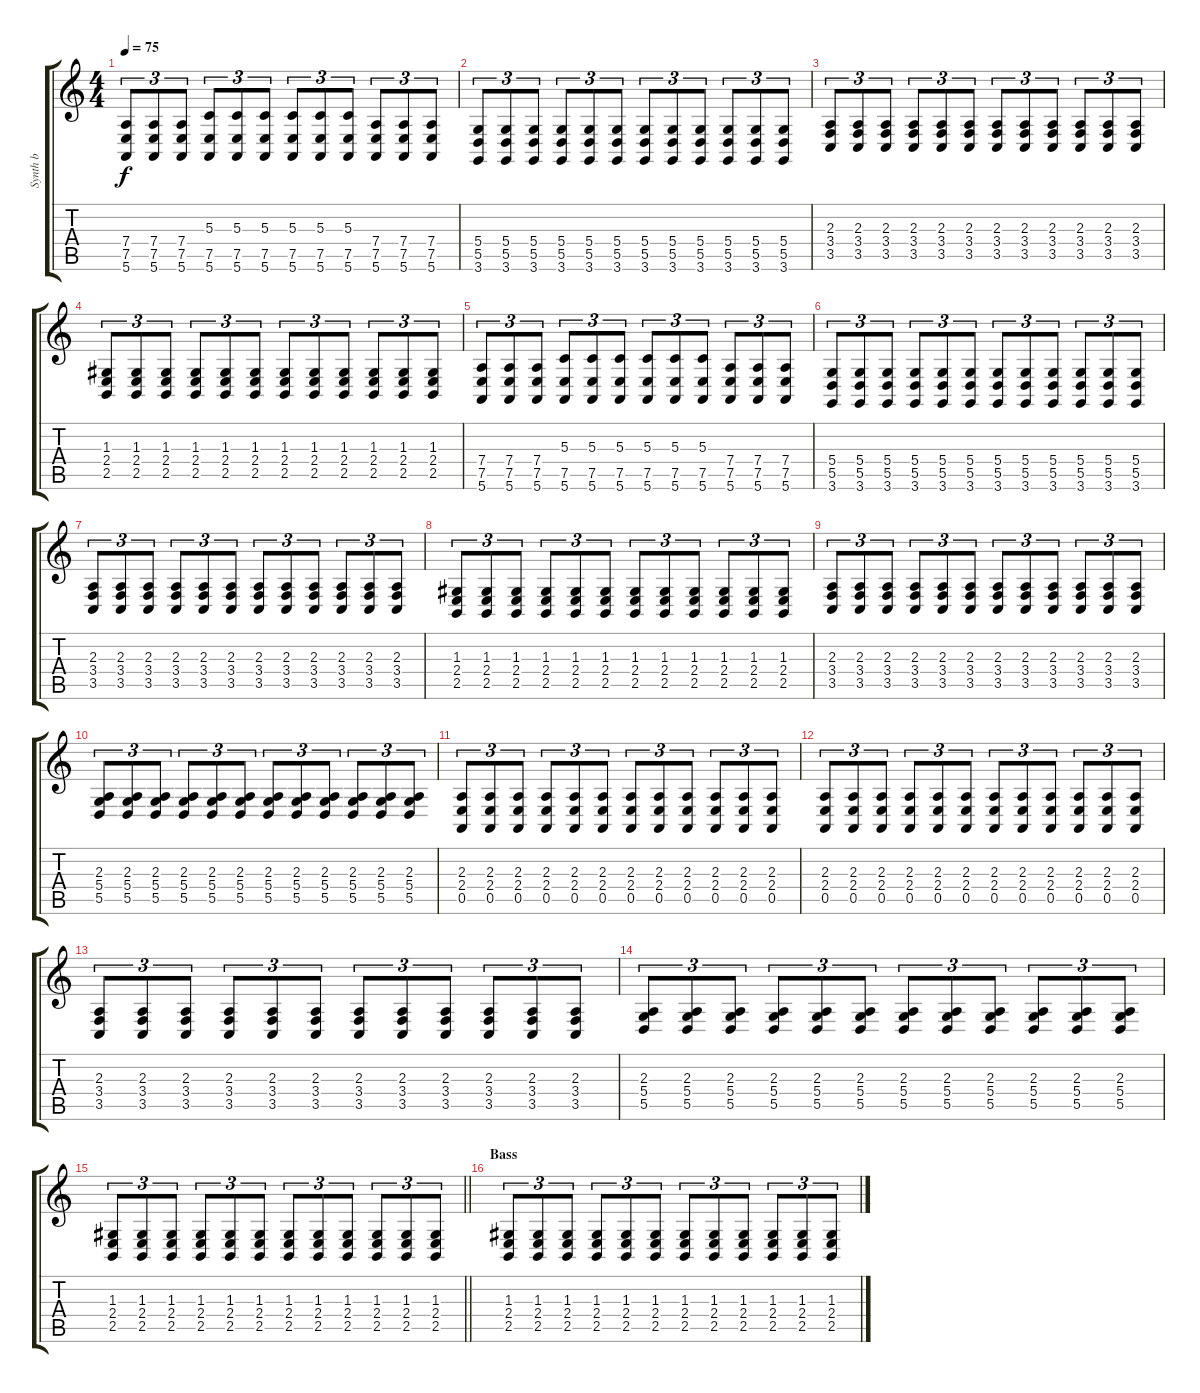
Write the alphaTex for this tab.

\track ("Synth b" "Synth b") {instrument synthvoice}
\staff {score tabs}
\tuning (E4 B3 G3 D3 A2 E2) {hide}
\ts (4 4)
\tempo 75
\clef g2
\ks c
(7.4 7.5 5.6).8{tu (3 2) dy f volume 10} (7.4 7.5 5.6).8{tu (3 2)} (7.4 7.5 5.6).8{tu (3 2)} (5.3 7.5 5.6).8{tu (3 2)} (5.3 7.5 5.6).8{tu (3 2)} (5.3 7.5 5.6).8{tu (3 2)} (5.3 7.5 5.6).8{tu (3 2)} (5.3 7.5 5.6).8{tu (3 2)} (5.3 7.5 5.6).8{tu (3 2)} (7.4 7.5 5.6).8{tu (3 2)} (7.4 7.5 5.6).8{tu (3 2)} (7.4 7.5 5.6).8{tu (3 2)} |
(5.4 5.5 3.6).8{tu (3 2)} (5.4 5.5 3.6).8{tu (3 2)} (5.4 5.5 3.6).8{tu (3 2)} (5.4 5.5 3.6).8{tu (3 2)} (5.4 5.5 3.6).8{tu (3 2)} (5.4 5.5 3.6).8{tu (3 2)} (5.4 5.5 3.6).8{tu (3 2)} (5.4 5.5 3.6).8{tu (3 2)} (5.4 5.5 3.6).8{tu (3 2)} (5.4 5.5 3.6).8{tu (3 2)} (5.4 5.5 3.6).8{tu (3 2)} (5.4 5.5 3.6).8{tu (3 2)} |
(2.3 3.4 3.5).8{tu (3 2)} (2.3 3.4 3.5).8{tu (3 2)} (2.3 3.4 3.5).8{tu (3 2)} (2.3 3.4 3.5).8{tu (3 2)} (2.3 3.4 3.5).8{tu (3 2)} (2.3 3.4 3.5).8{tu (3 2)} (2.3 3.4 3.5).8{tu (3 2)} (2.3 3.4 3.5).8{tu (3 2)} (2.3 3.4 3.5).8{tu (3 2)} (2.3 3.4 3.5).8{tu (3 2)} (2.3 3.4 3.5).8{tu (3 2)} (2.3 3.4 3.5).8{tu (3 2)} |
(1.3 2.4 2.5).8{tu (3 2)} (1.3 2.4 2.5).8{tu (3 2)} (1.3 2.4 2.5).8{tu (3 2)} (1.3 2.4 2.5).8{tu (3 2)} (1.3 2.4 2.5).8{tu (3 2)} (1.3 2.4 2.5).8{tu (3 2)} (1.3 2.4 2.5).8{tu (3 2)} (1.3 2.4 2.5).8{tu (3 2)} (1.3 2.4 2.5).8{tu (3 2)} (1.3 2.4 2.5).8{tu (3 2)} (1.3 2.4 2.5).8{tu (3 2)} (1.3 2.4 2.5).8{tu (3 2)} |
(7.4 7.5 5.6).8{tu (3 2)} (7.4 7.5 5.6).8{tu (3 2)} (7.4 7.5 5.6).8{tu (3 2)} (5.3 7.5 5.6).8{tu (3 2)} (5.3 7.5 5.6).8{tu (3 2)} (5.3 7.5 5.6).8{tu (3 2)} (5.3 7.5 5.6).8{tu (3 2)} (5.3 7.5 5.6).8{tu (3 2)} (5.3 7.5 5.6).8{tu (3 2)} (7.4 7.5 5.6).8{tu (3 2)} (7.4 7.5 5.6).8{tu (3 2)} (7.4 7.5 5.6).8{tu (3 2)} |
(5.4 5.5 3.6).8{tu (3 2)} (5.4 5.5 3.6).8{tu (3 2)} (5.4 5.5 3.6).8{tu (3 2)} (5.4 5.5 3.6).8{tu (3 2)} (5.4 5.5 3.6).8{tu (3 2)} (5.4 5.5 3.6).8{tu (3 2)} (5.4 5.5 3.6).8{tu (3 2)} (5.4 5.5 3.6).8{tu (3 2)} (5.4 5.5 3.6).8{tu (3 2)} (5.4 5.5 3.6).8{tu (3 2)} (5.4 5.5 3.6).8{tu (3 2)} (5.4 5.5 3.6).8{tu (3 2)} |
(2.3 3.4 3.5).8{tu (3 2)} (2.3 3.4 3.5).8{tu (3 2)} (2.3 3.4 3.5).8{tu (3 2)} (2.3 3.4 3.5).8{tu (3 2)} (2.3 3.4 3.5).8{tu (3 2)} (2.3 3.4 3.5).8{tu (3 2)} (2.3 3.4 3.5).8{tu (3 2)} (2.3 3.4 3.5).8{tu (3 2)} (2.3 3.4 3.5).8{tu (3 2)} (2.3 3.4 3.5).8{tu (3 2)} (2.3 3.4 3.5).8{tu (3 2)} (2.3 3.4 3.5).8{tu (3 2)} |
(1.3 2.4 2.5).8{tu (3 2)} (1.3 2.4 2.5).8{tu (3 2)} (1.3 2.4 2.5).8{tu (3 2)} (1.3 2.4 2.5).8{tu (3 2)} (1.3 2.4 2.5).8{tu (3 2)} (1.3 2.4 2.5).8{tu (3 2)} (1.3 2.4 2.5).8{tu (3 2)} (1.3 2.4 2.5).8{tu (3 2)} (1.3 2.4 2.5).8{tu (3 2)} (1.3 2.4 2.5).8{tu (3 2)} (1.3 2.4 2.5).8{tu (3 2)} (1.3 2.4 2.5).8{tu (3 2)} |
(2.3 3.4 3.5).8{tu (3 2)} (2.3 3.4 3.5).8{tu (3 2)} (2.3 3.4 3.5).8{tu (3 2)} (2.3 3.4 3.5).8{tu (3 2)} (2.3 3.4 3.5).8{tu (3 2)} (2.3 3.4 3.5).8{tu (3 2)} (2.3 3.4 3.5).8{tu (3 2)} (2.3 3.4 3.5).8{tu (3 2)} (2.3 3.4 3.5).8{tu (3 2)} (2.3 3.4 3.5).8{tu (3 2)} (2.3 3.4 3.5).8{tu (3 2)} (2.3 3.4 3.5).8{tu (3 2)} |
(2.3 5.4 5.5).8{tu (3 2)} (2.3 5.4 5.5).8{tu (3 2)} (2.3 5.4 5.5).8{tu (3 2)} (2.3 5.4 5.5).8{tu (3 2)} (2.3 5.4 5.5).8{tu (3 2)} (2.3 5.4 5.5).8{tu (3 2)} (2.3 5.4 5.5).8{tu (3 2)} (2.3 5.4 5.5).8{tu (3 2)} (2.3 5.4 5.5).8{tu (3 2)} (2.3 5.4 5.5).8{tu (3 2)} (2.3 5.4 5.5).8{tu (3 2)} (2.3 5.4 5.5).8{tu (3 2)} |
(2.3 2.4 0.5).8{tu (3 2)} (2.3 2.4 0.5).8{tu (3 2)} (2.3 2.4 0.5).8{tu (3 2)} (2.3 2.4 0.5).8{tu (3 2)} (2.3 2.4 0.5).8{tu (3 2)} (2.3 2.4 0.5).8{tu (3 2)} (2.3 2.4 0.5).8{tu (3 2)} (2.3 2.4 0.5).8{tu (3 2)} (2.3 2.4 0.5).8{tu (3 2)} (2.3 2.4 0.5).8{tu (3 2)} (2.3 2.4 0.5).8{tu (3 2)} (2.3 2.4 0.5).8{tu (3 2)} |
(2.3 2.4 0.5).8{tu (3 2)} (2.3 2.4 0.5).8{tu (3 2)} (2.3 2.4 0.5).8{tu (3 2)} (2.3 2.4 0.5).8{tu (3 2)} (2.3 2.4 0.5).8{tu (3 2)} (2.3 2.4 0.5).8{tu (3 2)} (2.3 2.4 0.5).8{tu (3 2) volume 4} (2.3 2.4 0.5).8{tu (3 2)} (2.3 2.4 0.5).8{tu (3 2)} (2.3 2.4 0.5).8{tu (3 2)} (2.3 2.4 0.5).8{tu (3 2)} (2.3 2.4 0.5).8{tu (3 2)} |
(2.3 3.4 3.5).8{tu (3 2) volume 10} (2.3 3.4 3.5).8{tu (3 2)} (2.3 3.4 3.5).8{tu (3 2)} (2.3 3.4 3.5).8{tu (3 2)} (2.3 3.4 3.5).8{tu (3 2)} (2.3 3.4 3.5).8{tu (3 2)} (2.3 3.4 3.5).8{tu (3 2)} (2.3 3.4 3.5).8{tu (3 2)} (2.3 3.4 3.5).8{tu (3 2)} (2.3 3.4 3.5).8{tu (3 2)} (2.3 3.4 3.5).8{tu (3 2)} (2.3 3.4 3.5).8{tu (3 2)} |
(2.3 5.4 5.5).8{tu (3 2)} (2.3 5.4 5.5).8{tu (3 2)} (2.3 5.4 5.5).8{tu (3 2)} (2.3 5.4 5.5).8{tu (3 2)} (2.3 5.4 5.5).8{tu (3 2)} (2.3 5.4 5.5).8{tu (3 2)} (2.3 5.4 5.5).8{tu (3 2)} (2.3 5.4 5.5).8{tu (3 2)} (2.3 5.4 5.5).8{tu (3 2)} (2.3 5.4 5.5).8{tu (3 2)} (2.3 5.4 5.5).8{tu (3 2)} (2.3 5.4 5.5).8{tu (3 2)} |
\barLineRight lightlight
(1.3 2.4 2.5).8{tu (3 2) volume 0} (1.3 2.4 2.5).8{tu (3 2)} (1.3 2.4 2.5).8{tu (3 2)} (1.3 2.4 2.5).8{tu (3 2)} (1.3 2.4 2.5).8{tu (3 2)} (1.3 2.4 2.5).8{tu (3 2)} (1.3 2.4 2.5).8{tu (3 2)} (1.3 2.4 2.5).8{tu (3 2)} (1.3 2.4 2.5).8{tu (3 2)} (1.3 2.4 2.5).8{tu (3 2)} (1.3 2.4 2.5).8{tu (3 2)} (1.3 2.4 2.5).8{tu (3 2)} |
\section ("" "Bass")
(1.3 2.4 2.5).8{tu (3 2)} (1.3 2.4 2.5).8{tu (3 2)} (1.3 2.4 2.5).8{tu (3 2)} (1.3 2.4 2.5).8{tu (3 2)} (1.3 2.4 2.5).8{tu (3 2)} (1.3 2.4 2.5).8{tu (3 2)} (1.3 2.4 2.5).8{tu (3 2)} (1.3 2.4 2.5).8{tu (3 2)} (1.3 2.4 2.5).8{tu (3 2)} (1.3 2.4 2.5).8{tu (3 2)} (1.3 2.4 2.5).8{tu (3 2)} (1.3 2.4 2.5).8{tu (3 2)}
